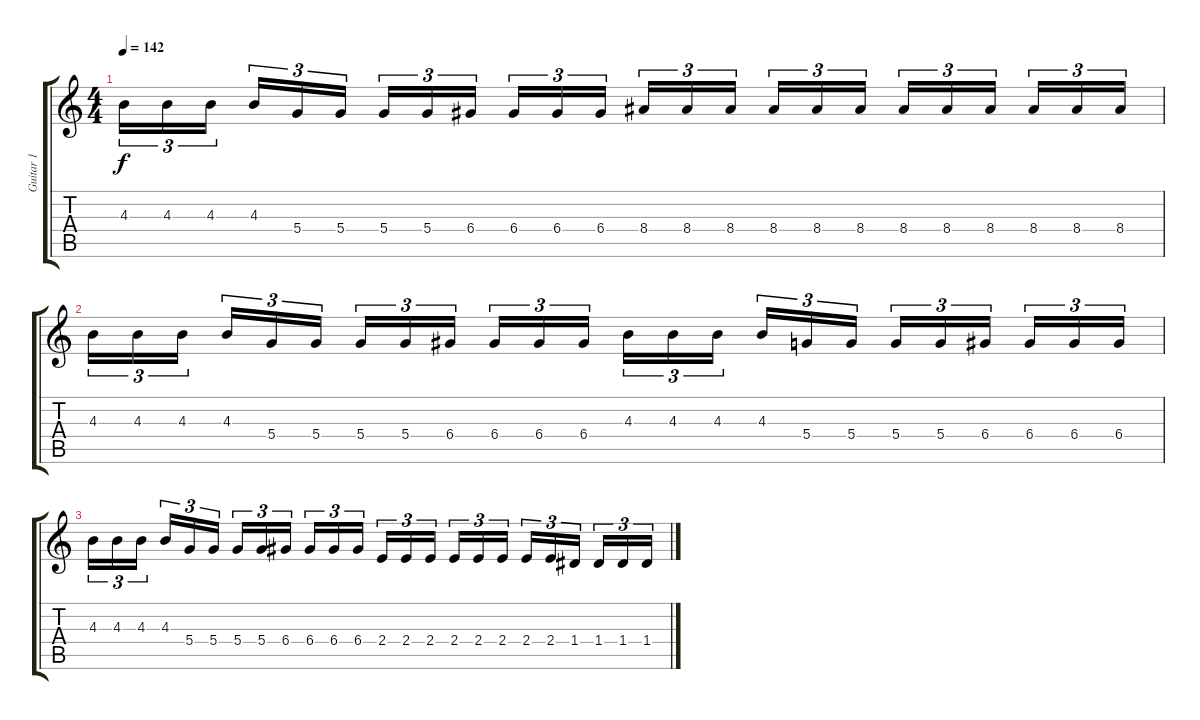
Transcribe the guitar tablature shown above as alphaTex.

\track ("Guitar 1" "Guitar 1") {instrument distortionguitar}
\staff {score tabs}
\tuning (E4 B3 G3 D3 A2 D2) {hide}
\ts (4 4)
\tempo 142
\clef g2
\ks c
4.3.16{tu (3 2) dy f} 4.3.16{tu (3 2)} 4.3.16{tu (3 2) beam splitsecondary} 4.3.16{tu (3 2)} 5.4.16{tu (3 2)} 5.4.16{tu (3 2)} 5.4.16{tu (3 2)} 5.4.16{tu (3 2)} 6.4.16{tu (3 2) beam splitsecondary} 6.4.16{tu (3 2)} 6.4.16{tu (3 2)} 6.4.16{tu (3 2)} 8.4.16{tu (3 2)} 8.4.16{tu (3 2)} 8.4.16{tu (3 2) beam splitsecondary} 8.4.16{tu (3 2)} 8.4.16{tu (3 2)} 8.4.16{tu (3 2)} 8.4.16{tu (3 2)} 8.4.16{tu (3 2)} 8.4.16{tu (3 2) beam splitsecondary} 8.4.16{tu (3 2)} 8.4.16{tu (3 2)} 8.4.16{tu (3 2)} |
4.3.16{tu (3 2)} 4.3.16{tu (3 2)} 4.3.16{tu (3 2) beam splitsecondary} 4.3.16{tu (3 2)} 5.4.16{tu (3 2)} 5.4.16{tu (3 2)} 5.4.16{tu (3 2)} 5.4.16{tu (3 2)} 6.4.16{tu (3 2) beam splitsecondary} 6.4.16{tu (3 2)} 6.4.16{tu (3 2)} 6.4.16{tu (3 2)} 4.3.16{tu (3 2)} 4.3.16{tu (3 2)} 4.3.16{tu (3 2) beam splitsecondary} 4.3.16{tu (3 2)} 5.4.16{tu (3 2)} 5.4.16{tu (3 2)} 5.4.16{tu (3 2)} 5.4.16{tu (3 2)} 6.4.16{tu (3 2) beam splitsecondary} 6.4.16{tu (3 2)} 6.4.16{tu (3 2)} 6.4.16{tu (3 2)} |
4.3.16{tu (3 2)} 4.3.16{tu (3 2)} 4.3.16{tu (3 2) beam splitsecondary} 4.3.16{tu (3 2)} 5.4.16{tu (3 2)} 5.4.16{tu (3 2)} 5.4.16{tu (3 2)} 5.4.16{tu (3 2)} 6.4.16{tu (3 2) beam splitsecondary} 6.4.16{tu (3 2)} 6.4.16{tu (3 2)} 6.4.16{tu (3 2)} 2.4.16{tu (3 2)} 2.4.16{tu (3 2)} 2.4.16{tu (3 2) beam splitsecondary} 2.4.16{tu (3 2)} 2.4.16{tu (3 2)} 2.4.16{tu (3 2)} 2.4.16{tu (3 2)} 2.4.16{tu (3 2)} 1.4.16{tu (3 2) beam splitsecondary} 1.4.16{tu (3 2)} 1.4.16{tu (3 2)} 1.4.16{tu (3 2)}
